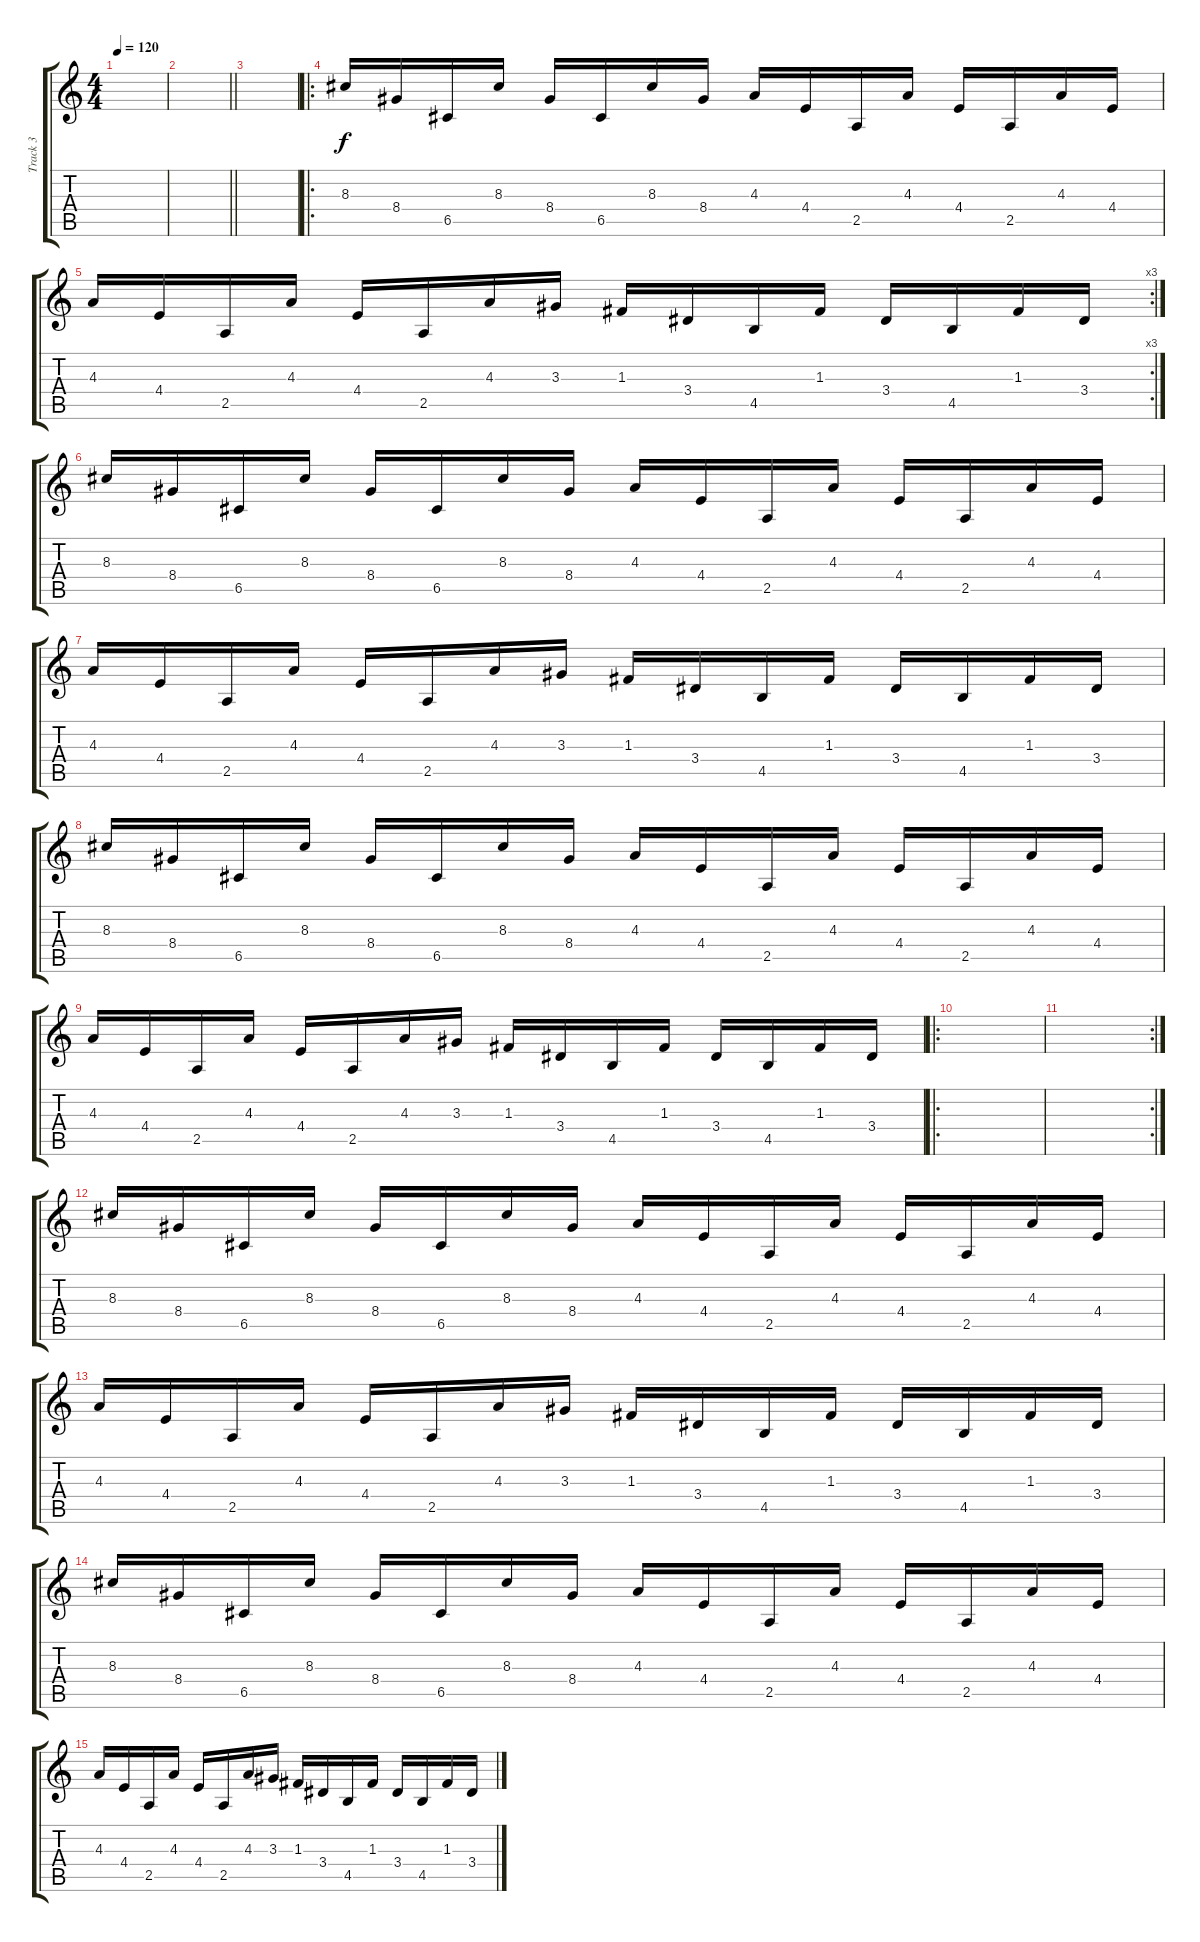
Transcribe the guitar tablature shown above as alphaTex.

\track ("Track 3" "Track 3") {instrument distortionguitar}
\staff {score tabs}
\tuning (D4 A3 F3 C3 G2 D2) {hide}
\ts (4 4)
\tempo 120
\clef g2
\ks c
|
\barLineRight lightlight
|
|
\ro
8.3.16{instrument acousticguitarsteel} 8.4.16 6.5.16 8.3.16 8.4.16 6.5.16 8.3.16 8.4.16 4.3.16 4.4.16 2.5.16 4.3.16 4.4.16 2.5.16 4.3.16 4.4.16 |
\rc 3
4.3.16 4.4.16 2.5.16 4.3.16 4.4.16 2.5.16 4.3.16 3.3.16 1.3.16 3.4.16 4.5.16 1.3.16 3.4.16 4.5.16 1.3.16 3.4.16 |
8.3.16{volume 10 instrument acousticguitarsteel} 8.4.16 6.5.16 8.3.16 8.4.16 6.5.16 8.3.16 8.4.16 4.3.16 4.4.16 2.5.16 4.3.16 4.4.16 2.5.16 4.3.16 4.4.16 |
4.3.16 4.4.16 2.5.16 4.3.16 4.4.16 2.5.16 4.3.16 3.3.16 1.3.16 3.4.16 4.5.16 1.3.16 3.4.16 4.5.16 1.3.16 3.4.16 |
8.3.16{volume 9 instrument acousticguitarnylon} 8.4.16 6.5.16 8.3.16 8.4.16 6.5.16 8.3.16 8.4.16 4.3.16 4.4.16 2.5.16 4.3.16 4.4.16 2.5.16 4.3.16 4.4.16 |
4.3.16 4.4.16 2.5.16 4.3.16 4.4.16 2.5.16 4.3.16 3.3.16 1.3.16 3.4.16 4.5.16 1.3.16 3.4.16 4.5.16 1.3.16 3.4.16 |
\ro
|
\rc 2
|
8.3.16{volume 13 instrument distortionguitar} 8.4.16 6.5.16 8.3.16 8.4.16 6.5.16 8.3.16 8.4.16 4.3.16 4.4.16 2.5.16 4.3.16 4.4.16 2.5.16 4.3.16 4.4.16 |
4.3.16 4.4.16 2.5.16 4.3.16 4.4.16 2.5.16 4.3.16 3.3.16 1.3.16 3.4.16 4.5.16 1.3.16 3.4.16 4.5.16 1.3.16 3.4.16 |
8.3.16 8.4.16 6.5.16 8.3.16 8.4.16 6.5.16 8.3.16 8.4.16 4.3.16 4.4.16 2.5.16 4.3.16 4.4.16 2.5.16 4.3.16 4.4.16 |
4.3.16 4.4.16 2.5.16 4.3.16 4.4.16 2.5.16 4.3.16 3.3.16 1.3.16 3.4.16 4.5.16 1.3.16 3.4.16 4.5.16 1.3.16 3.4.16
